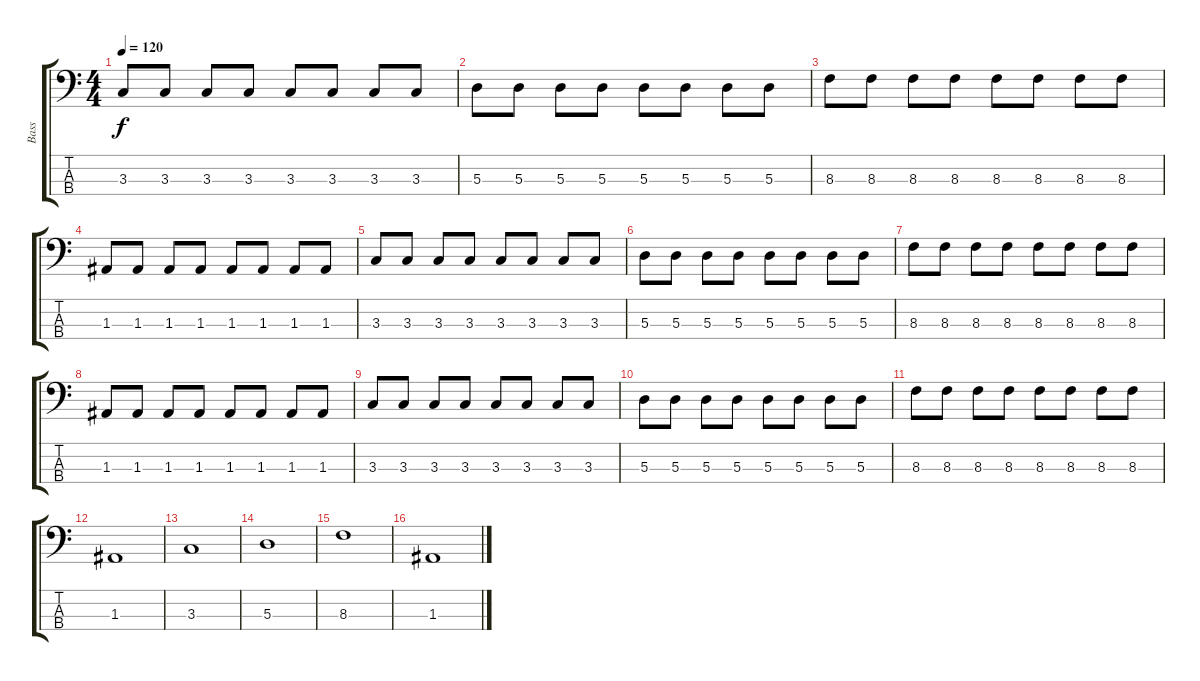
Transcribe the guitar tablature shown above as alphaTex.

\track ("Bass" "Bass") {instrument electricbasspick}
\staff {score tabs}
\tuning (G2 D2 A1 D1) {hide}
\ts (4 4)
\tempo 120
\clef f4
\ks c
3.3.8{dy f} 3.3.8 3.3.8 3.3.8 3.3.8 3.3.8 3.3.8 3.3.8 |
5.3.8 5.3.8 5.3.8 5.3.8 5.3.8 5.3.8 5.3.8 5.3.8 |
8.3.8 8.3.8 8.3.8 8.3.8 8.3.8 8.3.8 8.3.8 8.3.8 |
1.3.8 1.3.8 1.3.8 1.3.8 1.3.8 1.3.8 1.3.8 1.3.8 |
3.3.8 3.3.8 3.3.8 3.3.8 3.3.8 3.3.8 3.3.8 3.3.8 |
5.3.8 5.3.8 5.3.8 5.3.8 5.3.8 5.3.8 5.3.8 5.3.8 |
8.3.8 8.3.8 8.3.8 8.3.8 8.3.8 8.3.8 8.3.8 8.3.8 |
1.3.8 1.3.8 1.3.8 1.3.8 1.3.8 1.3.8 1.3.8 1.3.8 |
3.3.8 3.3.8 3.3.8 3.3.8 3.3.8 3.3.8 3.3.8 3.3.8 |
5.3.8 5.3.8 5.3.8 5.3.8 5.3.8 5.3.8 5.3.8 5.3.8 |
8.3.8 8.3.8 8.3.8 8.3.8 8.3.8 8.3.8 8.3.8 8.3.8 |
1.3.1 |
3.3.1 |
5.3.1 |
8.3.1 |
1.3.1
